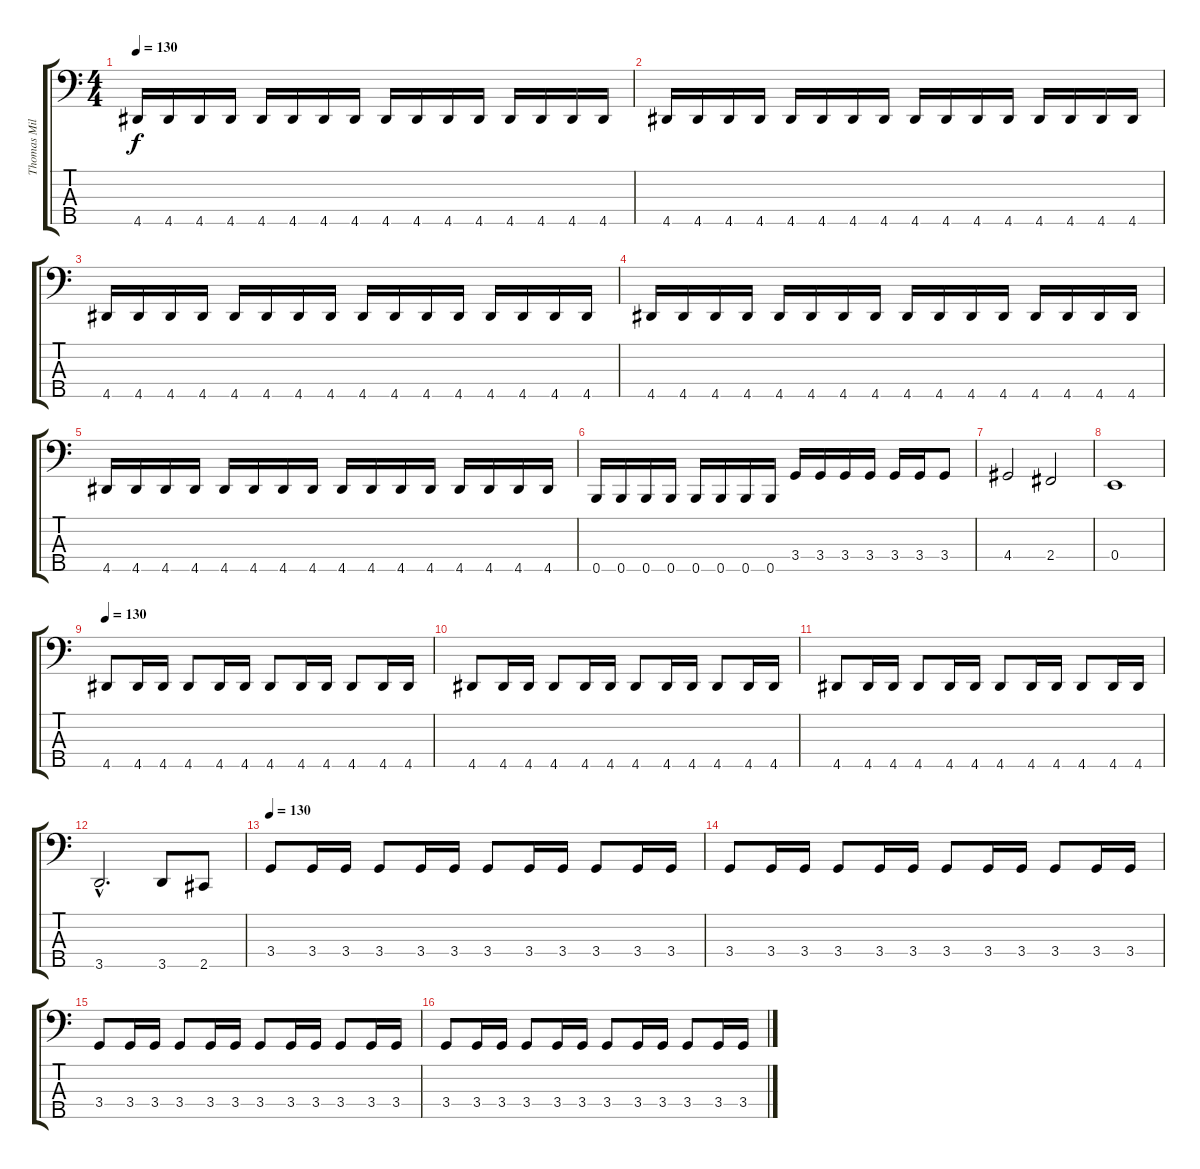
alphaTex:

\track ("Thomas Miller - Basse" "Thomas Mil") {instrument electricbasspick}
\staff {score tabs}
\tuning (G2 D2 A1 E1 B0) {hide}
\ts (4 4)
\tempo 130
\clef f4
\ks c
4.5.16{dy f} 4.5.16 4.5.16 4.5.16 4.5.16 4.5.16 4.5.16 4.5.16 4.5.16 4.5.16 4.5.16 4.5.16 4.5.16 4.5.16 4.5.16 4.5.16 |
4.5.16 4.5.16 4.5.16 4.5.16 4.5.16 4.5.16 4.5.16 4.5.16 4.5.16 4.5.16 4.5.16 4.5.16 4.5.16 4.5.16 4.5.16 4.5.16 |
4.5.16 4.5.16 4.5.16 4.5.16 4.5.16 4.5.16 4.5.16 4.5.16 4.5.16 4.5.16 4.5.16 4.5.16 4.5.16 4.5.16 4.5.16 4.5.16 |
4.5.16 4.5.16 4.5.16 4.5.16 4.5.16 4.5.16 4.5.16 4.5.16 4.5.16 4.5.16 4.5.16 4.5.16 4.5.16 4.5.16 4.5.16 4.5.16 |
4.5.16 4.5.16 4.5.16 4.5.16 4.5.16 4.5.16 4.5.16 4.5.16 4.5.16 4.5.16 4.5.16 4.5.16 4.5.16 4.5.16 4.5.16 4.5.16 |
0.5.16 0.5.16 0.5.16 0.5.16 0.5.16 0.5.16 0.5.16 0.5.16 3.4.16 3.4.16 3.4.16 3.4.16 3.4.16 3.4.16 3.4.8 |
4.4.2 2.4.2 |
0.4.1 |
\tempo 130
4.5.8 4.5.16 4.5.16 4.5.8 4.5.16 4.5.16 4.5.8 4.5.16 4.5.16 4.5.8 4.5.16 4.5.16 |
4.5.8 4.5.16 4.5.16 4.5.8 4.5.16 4.5.16 4.5.8 4.5.16 4.5.16 4.5.8 4.5.16 4.5.16 |
4.5.8 4.5.16 4.5.16 4.5.8 4.5.16 4.5.16 4.5.8 4.5.16 4.5.16 4.5.8 4.5.16 4.5.16 |
3.5{hac}.2{d} 3.5.8 2.5.8 |
\tempo 130
3.4.8 3.4.16 3.4.16 3.4.8 3.4.16 3.4.16 3.4.8 3.4.16 3.4.16 3.4.8 3.4.16 3.4.16 |
3.4.8 3.4.16 3.4.16 3.4.8 3.4.16 3.4.16 3.4.8 3.4.16 3.4.16 3.4.8 3.4.16 3.4.16 |
3.4.8 3.4.16 3.4.16 3.4.8 3.4.16 3.4.16 3.4.8 3.4.16 3.4.16 3.4.8 3.4.16 3.4.16 |
3.4.8 3.4.16 3.4.16 3.4.8 3.4.16 3.4.16 3.4.8 3.4.16 3.4.16 3.4.8 3.4.16 3.4.16
